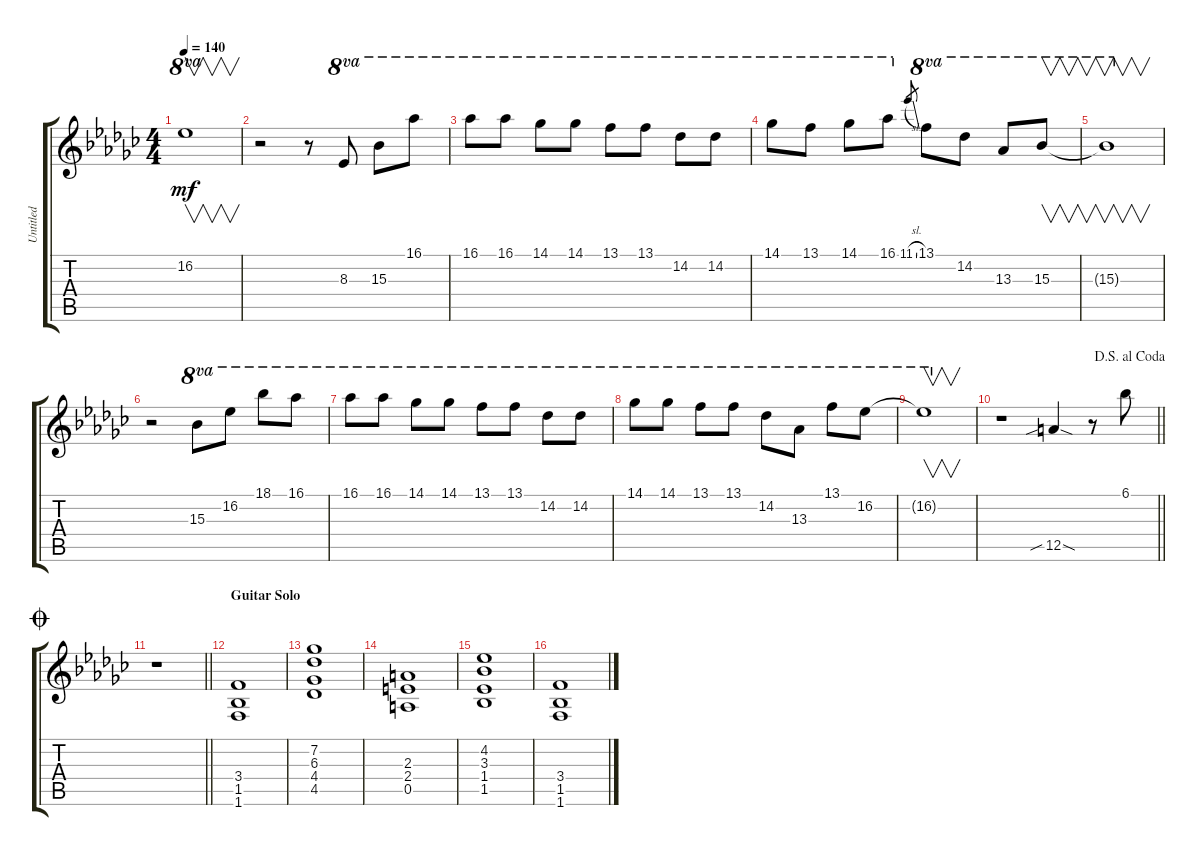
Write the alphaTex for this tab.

\track ("Untitled" "Untitled") {instrument electricguitarclean}
\staff {score tabs}
\tuning (E4 B3 G3 D3 A2 E2) {hide}
\ts (4 4)
\tempo 140
\clef g2
\ks gb
16.2{t}.1{v ot 8va dy mf} |
r.2 r.8 8.3.8{ot 8va} 15.3.8{ot 8va} 16.1.8{ot 8va} |
16.1.8{ot 8va} 16.1.8{ot 8va} 14.1.8{ot 8va} 14.1.8{ot 8va} 13.1.8{ot 8va} 13.1.8{ot 8va} 14.2.8{ot 8va} 14.2.8{ot 8va} |
14.1.8{ot 8va} 13.1.8{ot 8va} 14.1.8{ot 8va} 16.1.8{ot 8va} 11.1{sl}.8{gr} 13.1.8{ot 8va} 14.2.8{ot 8va} 13.3.8{ot 8va} 15.3.8{v ot 8va} |
15.3{t}.1{v ot 8va} |
r.2 15.3.8{ot 8va} 16.2.8{ot 8va} 18.1.8{ot 8va} 16.1.8{ot 8va} |
16.1.8{ot 8va} 16.1.8{ot 8va} 14.1.8{ot 8va} 14.1.8{ot 8va} 13.1.8{ot 8va} 13.1.8{ot 8va} 14.2.8{ot 8va} 14.2.8{ot 8va} |
14.1.8{ot 8va} 14.1.8{ot 8va} 13.1.8{ot 8va} 13.1.8{ot 8va} 14.2.8{ot 8va} 13.3.8{ot 8va} 13.1.8{ot 8va} 16.2.8{ot 8va} |
16.2{t}.1{v ot 8va} |
\jump dalsegnoalcoda
\barLineRight lightlight
r.1 12.5{sib sod}.4 r.8 6.1.8 |
\jump coda
\barLineRight lightlight
r.1 |
\section ("" "Guitar Solo")
(3.4 1.5 1.6).1 |
(7.2 6.3 4.4 4.5).1 |
(2.3 2.4 0.5).1 |
(4.2 3.3 1.4 1.5).1 |
(3.4 1.5 1.6).1
